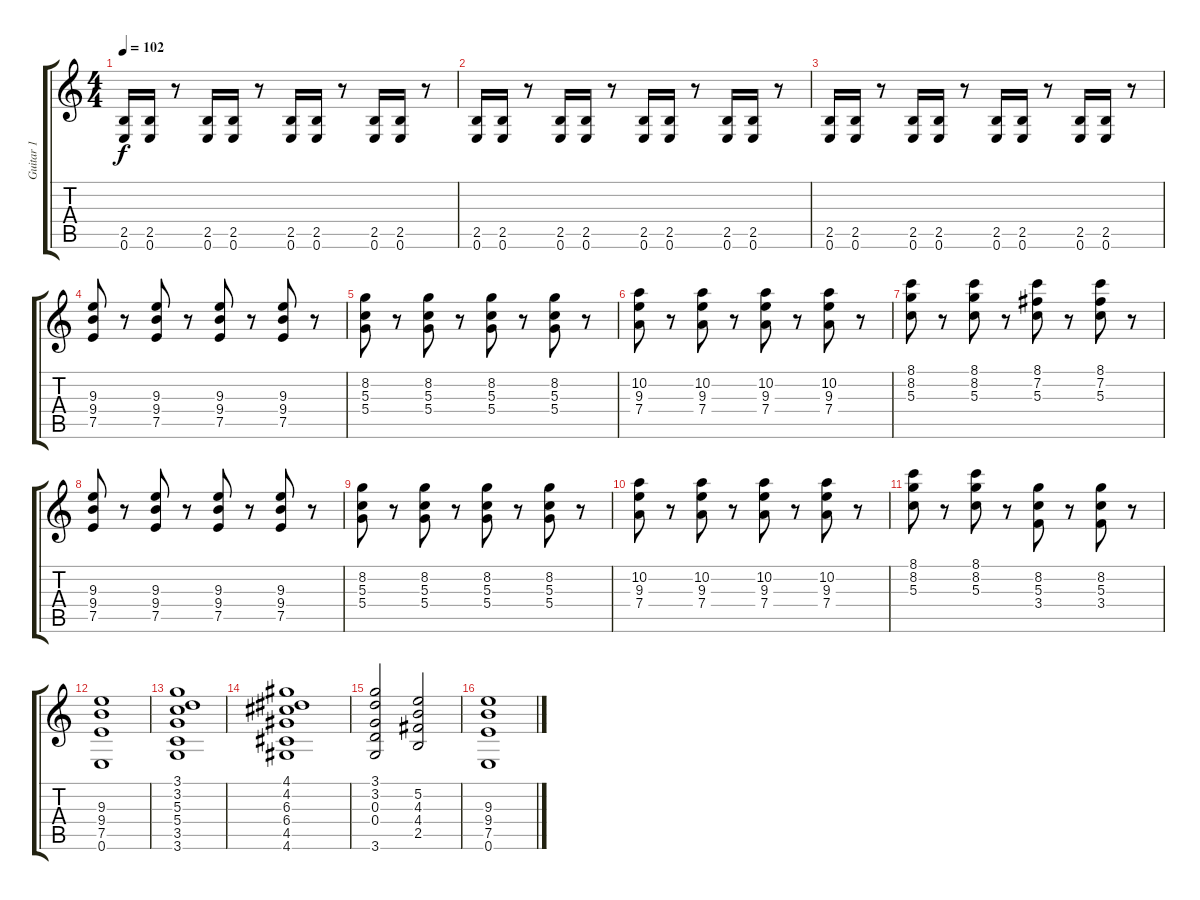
\track ("Guitar 1" "Guitar 1") {instrument distortionguitar}
\staff {score tabs}
\tuning (E4 B3 G3 D3 A2 E2) {hide}
\ts (4 4)
\tempo 102
\clef g2
\ks c
(2.5 0.6).16{dy f} (2.5 0.6).16 r.8 (2.5 0.6).16 (2.5 0.6).16 r.8 (2.5 0.6).16 (2.5 0.6).16 r.8 (2.5 0.6).16 (2.5 0.6).16 r.8 |
(2.5 0.6).16 (2.5 0.6).16 r.8 (2.5 0.6).16 (2.5 0.6).16 r.8 (2.5 0.6).16 (2.5 0.6).16 r.8 (2.5 0.6).16 (2.5 0.6).16 r.8 |
(2.5 0.6).16 (2.5 0.6).16 r.8 (2.5 0.6).16 (2.5 0.6).16 r.8 (2.5 0.6).16 (2.5 0.6).16 r.8 (2.5 0.6).16 (2.5 0.6).16 r.8 |
(9.3 9.4 7.5).8 r.8 (9.3 9.4 7.5).8 r.8 (9.3 9.4 7.5).8 r.8 (9.3 9.4 7.5).8 r.8 |
(8.2 5.3 5.4).8 r.8 (8.2 5.3 5.4).8 r.8 (8.2 5.3 5.4).8 r.8 (8.2 5.3 5.4).8 r.8 |
(10.2 9.3 7.4).8 r.8 (10.2 9.3 7.4).8 r.8 (10.2 9.3 7.4).8 r.8 (10.2 9.3 7.4).8 r.8 |
(8.1 8.2 5.3).8 r.8 (8.1 8.2 5.3).8 r.8 (8.1 7.2 5.3).8 r.8 (8.1 7.2 5.3).8 r.8 |
(9.3 9.4 7.5).8 r.8 (9.3 9.4 7.5).8 r.8 (9.3 9.4 7.5).8 r.8 (9.3 9.4 7.5).8 r.8 |
(8.2 5.3 5.4).8 r.8 (8.2 5.3 5.4).8 r.8 (8.2 5.3 5.4).8 r.8 (8.2 5.3 5.4).8 r.8 |
(10.2 9.3 7.4).8 r.8 (10.2 9.3 7.4).8 r.8 (10.2 9.3 7.4).8 r.8 (10.2 9.3 7.4).8 r.8 |
(8.1 8.2 5.3).8 r.8 (8.1 8.2 5.3).8 r.8 (8.2 5.3 3.4).8 r.8 (8.2 5.3 3.4).8 r.8 |
(9.3 9.4 7.5 0.6).1 |
(3.1 3.2 5.3 5.4 3.5 3.6).1 |
(4.1 4.2 6.3 6.4 4.5 4.6).1 |
(3.1 3.2 0.3 0.4 3.6).2 (5.2 4.3 4.4 2.5).2 |
(9.3 9.4 7.5 0.6).1
